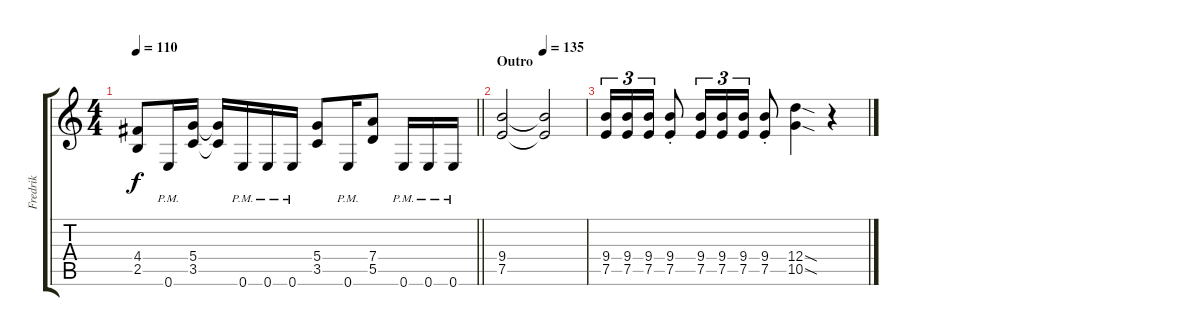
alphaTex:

\track ("Fredrik" "Fredrik") {instrument acousticguitarsteel}
\staff {score tabs}
\tuning (E4 B3 G3 D3 A2 E2) {hide}
\ts (4 4)
\tempo 110
\clef g2
\barLineRight lightlight
\ks c
(4.4 2.5).8{dy f} 0.6{pm}.16 (5.4 3.5).16 (5.4{t} 3.5{t}).16 0.6{pm}.16 0.6{pm}.16 0.6{pm}.16 (5.4 3.5).8 0.6{pm}.16 (7.4 5.5).8 0.6{pm}.16 0.6{pm}.16 0.6{pm}.16 |
\section ("" "Outro")
\tempo (135 0.5)
(9.4 7.5).2 (9.4{t} 7.5{t}).2 |
(9.4 7.5).16{tu (3 2)} (9.4 7.5).16{tu (3 2)} (9.4 7.5).16{tu (3 2)} (9.4{st} 7.5{st}).8 (9.4 7.5).16{tu (3 2)} (9.4 7.5).16{tu (3 2)} (9.4 7.5).16{tu (3 2)} (9.4{st} 7.5{st}).8 (12.4{sod} 10.5{sod}).4 r.4
